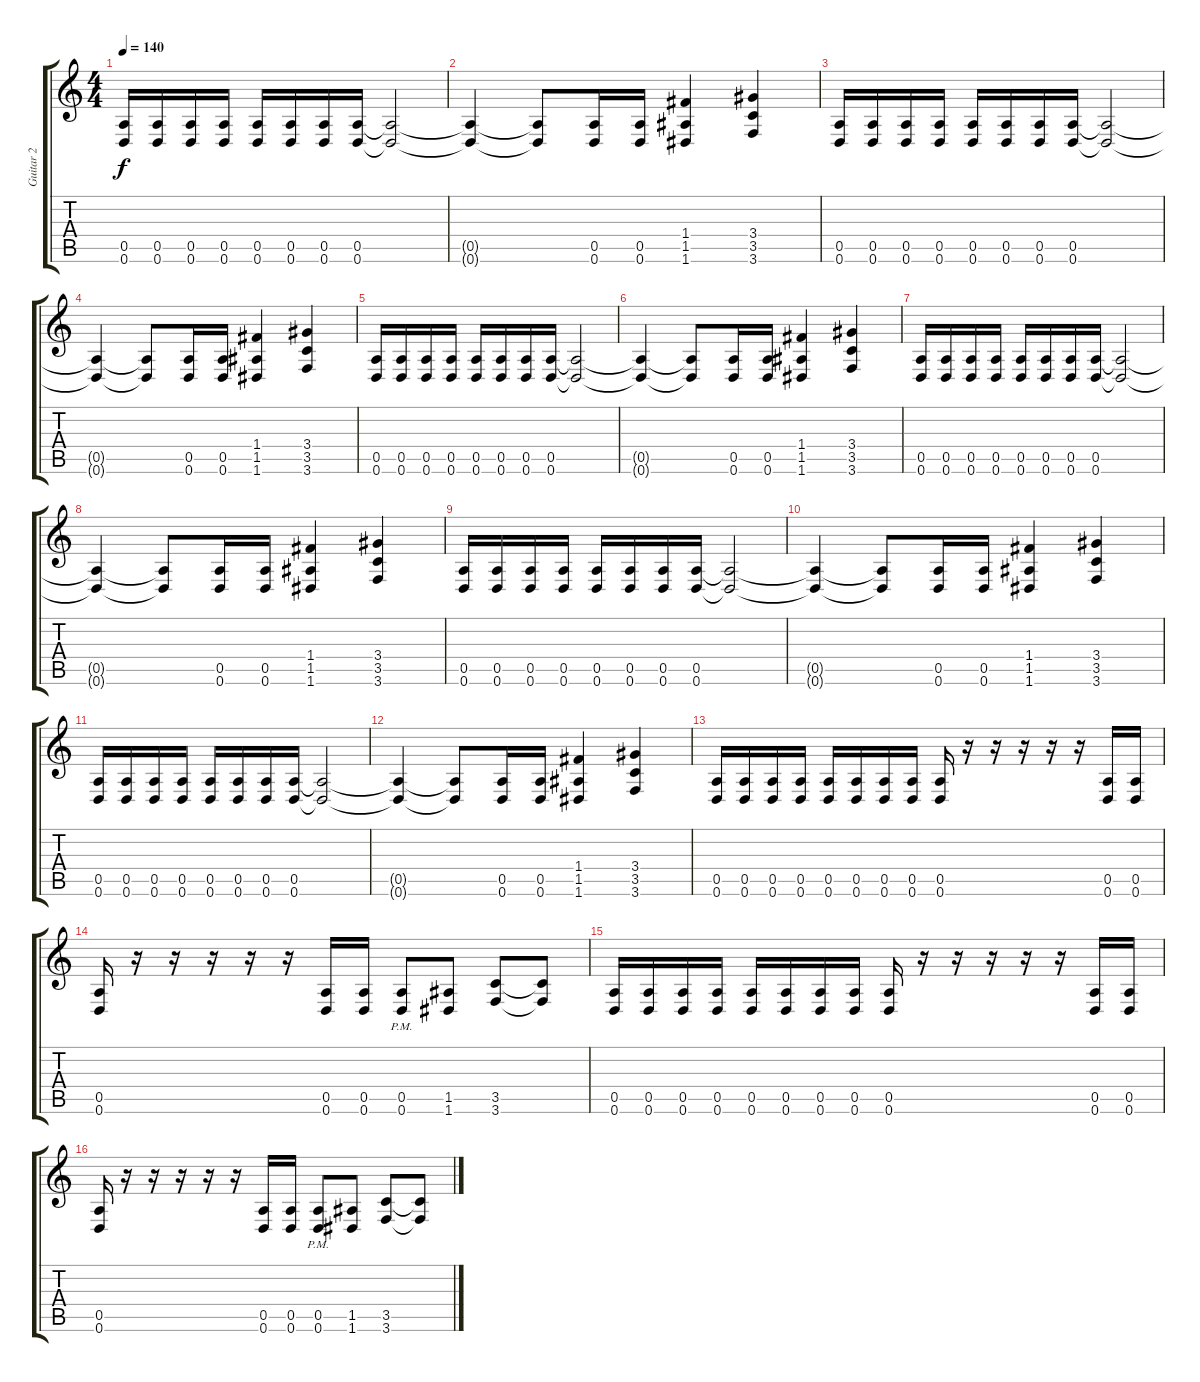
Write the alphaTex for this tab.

\track ("Guitar 2" "Guitar 2") {instrument distortionguitar}
\staff {score tabs}
\tuning (C4 G3 C3 F3 A2 D2) {hide}
\ts (4 4)
\tempo 140
\clef g2
\ks c
(0.5 0.6).16{dy f} (0.5 0.6).16 (0.5 0.6).16 (0.5 0.6).16 (0.5 0.6).16 (0.5 0.6).16 (0.5 0.6).16 (0.5 0.6).16 (0.5{t} 0.6{t}).2 |
(0.5{t} 0.6{t}).4 (0.5{t} 0.6{t}).8 (0.5 0.6).16 (0.5 0.6).16 (1.4 1.5 1.6).4 (3.4 3.5 3.6).4 |
(0.5 0.6).16 (0.5 0.6).16 (0.5 0.6).16 (0.5 0.6).16 (0.5 0.6).16 (0.5 0.6).16 (0.5 0.6).16 (0.5 0.6).16 (0.5{t} 0.6{t}).2 |
(0.5{t} 0.6{t}).4 (0.5{t} 0.6{t}).8 (0.5 0.6).16 (0.5 0.6).16 (1.4 1.5 1.6).4 (3.4 3.5 3.6).4 |
(0.5 0.6).16 (0.5 0.6).16 (0.5 0.6).16 (0.5 0.6).16 (0.5 0.6).16 (0.5 0.6).16 (0.5 0.6).16 (0.5 0.6).16 (0.5{t} 0.6{t}).2 |
(0.5{t} 0.6{t}).4 (0.5{t} 0.6{t}).8 (0.5 0.6).16 (0.5 0.6).16 (1.4 1.5 1.6).4 (3.4 3.5 3.6).4 |
(0.5 0.6).16 (0.5 0.6).16 (0.5 0.6).16 (0.5 0.6).16 (0.5 0.6).16 (0.5 0.6).16 (0.5 0.6).16 (0.5 0.6).16 (0.5{t} 0.6{t}).2 |
(0.5{t} 0.6{t}).4 (0.5{t} 0.6{t}).8 (0.5 0.6).16 (0.5 0.6).16 (1.4 1.5 1.6).4 (3.4 3.5 3.6).4 |
(0.5 0.6).16 (0.5 0.6).16 (0.5 0.6).16 (0.5 0.6).16 (0.5 0.6).16 (0.5 0.6).16 (0.5 0.6).16 (0.5 0.6).16 (0.5{t} 0.6{t}).2 |
(0.5{t} 0.6{t}).4 (0.5{t} 0.6{t}).8 (0.5 0.6).16 (0.5 0.6).16 (1.4 1.5 1.6).4 (3.4 3.5 3.6).4 |
(0.5 0.6).16 (0.5 0.6).16 (0.5 0.6).16 (0.5 0.6).16 (0.5 0.6).16 (0.5 0.6).16 (0.5 0.6).16 (0.5 0.6).16 (0.5{t} 0.6{t}).2 |
(0.5{t} 0.6{t}).4 (0.5{t} 0.6{t}).8 (0.5 0.6).16 (0.5 0.6).16 (1.4 1.5 1.6).4 (3.4 3.5 3.6).4 |
(0.5 0.6).16 (0.5 0.6).16 (0.5 0.6).16 (0.5 0.6).16 (0.5 0.6).16 (0.5 0.6).16 (0.5 0.6).16 (0.5 0.6).16 (0.5 0.6).16 r.16 r.16 r.16 r.16 r.16 (0.5 0.6).16 (0.5 0.6).16 |
(0.5 0.6).16 r.16 r.16 r.16 r.16 r.16 (0.5 0.6).16 (0.5 0.6).16 (0.5{pm} 0.6{pm}).8 (1.5 1.6).8 (3.5 3.6).8 (3.5{t} 3.6{t}).8 |
(0.5 0.6).16 (0.5 0.6).16 (0.5 0.6).16 (0.5 0.6).16 (0.5 0.6).16 (0.5 0.6).16 (0.5 0.6).16 (0.5 0.6).16 (0.5 0.6).16 r.16 r.16 r.16 r.16 r.16 (0.5 0.6).16 (0.5 0.6).16 |
(0.5 0.6).16 r.16 r.16 r.16 r.16 r.16 (0.5 0.6).16 (0.5 0.6).16 (0.5{pm} 0.6{pm}).8 (1.5 1.6).8 (3.5 3.6).8 (3.5{t} 3.6{t}).8
